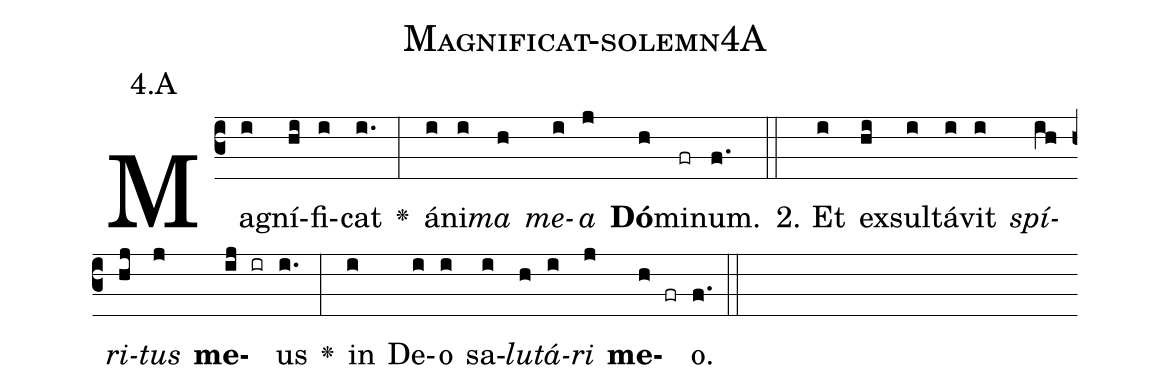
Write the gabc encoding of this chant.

name: Magnificat-solemn4A;
annotation: 4.A;
%%
(c3)Ma(i)gní(hi)fi(i)cat(i.) <v>\greheightstar</v>(:) á(i)ni(i)<i>ma</i>(h) <i>me</i>(i)<i>a</i>(j) <b>Dó</b>(h)mi(fr)num.(f.) (::)
2. Et(i) ex(hi)sul(i)tá(i)vit(i) <i>spí</i>(ih)<i>ri</i>(hj)<i>tus</i>(j) <b>me</b>(ij ir)us(i.) <v>\greheightstar</v>(:) in(i) De(i)o(i) sa(i)<i>lu</i>(h)<i>tá</i>(i)<i>ri</i>(j) <b>me</b>(h fr)o.(f.) (::)


%E(i) u(h) o(i) u(j) a(h) e.(f.) (::)
